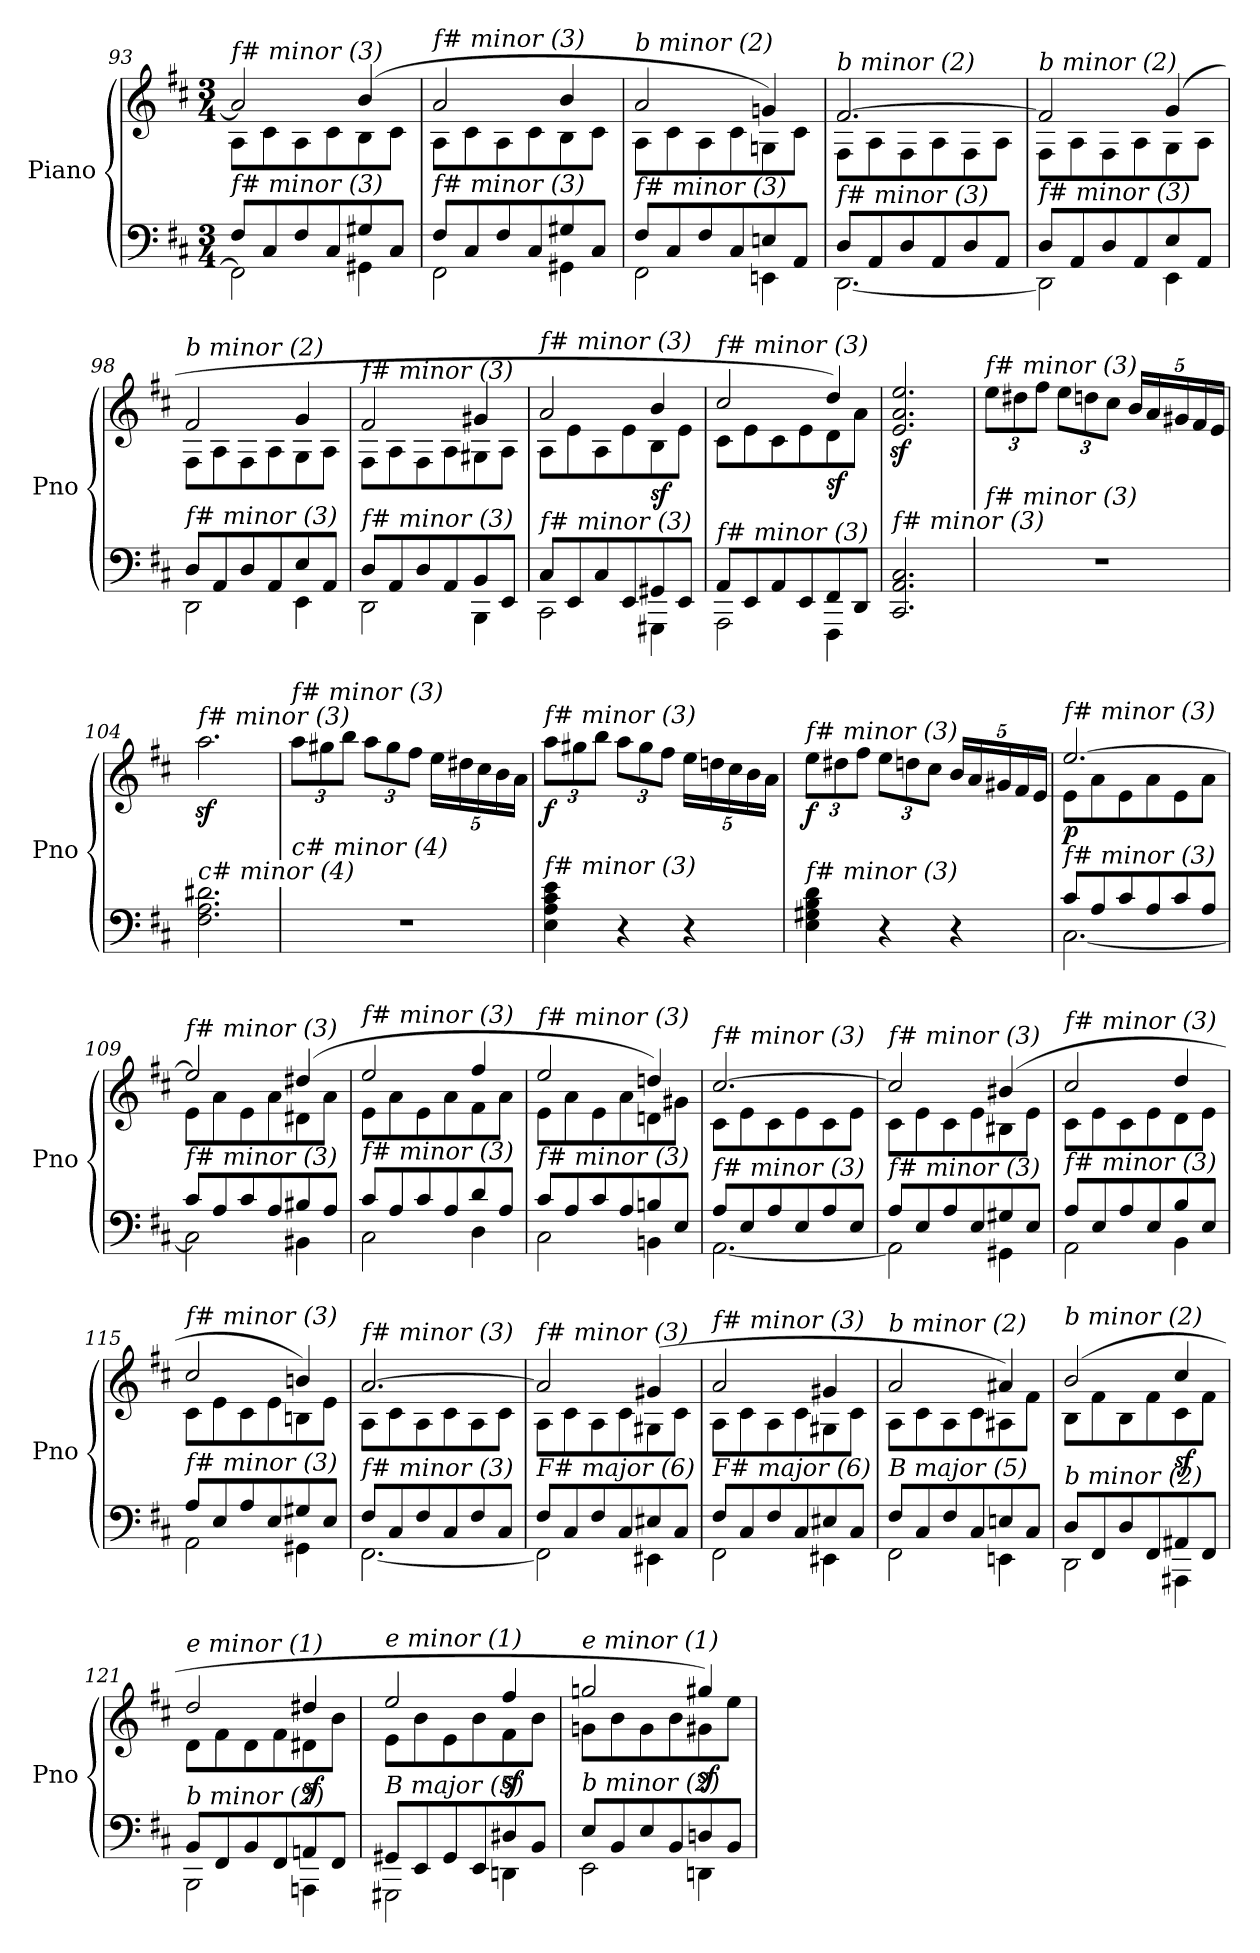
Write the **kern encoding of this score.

**kern	**kern	**dynam
*part1	*part1	*part1
*staff2	*staff1	*staff1/2
*I"Piano	*	*
*I'Pno	*	*
*clefF4	*clefG2	*
*k[f#c#]	*k[f#c#]	*
*M3/4	*M3/4	*
=93	=93	=93
*^	*^	*
!	!	!LO:TX:i:t=f# minor (3)	!	!
!LO:TX:i:t=f# minor (3)	!	!	!	!
8F#/L	2FF#\]	2a/]	8A\L	.
8C#/	.	.	8c#\	.
8F#/	.	.	8A\	.
8C#/	.	.	8c#\	.
8G#X/	4GG#X\	(4b/	8B\	.
8C#/J	.	.	8c#\J	.
=94	=94	=94	=94	=94
!	!	!LO:TX:i:t=f# minor (3)	!	!
!LO:TX:i:t=f# minor (3)	!	!	!	!
8F#/L	2FF#\	2a/	8A\L	.
8C#/	.	.	8c#\	.
8F#/	.	.	8A\	.
8C#/	.	.	8c#\	.
8G#X/	4GG#X\	4b/	8B\	.
8C#/J	.	.	8c#\J	.
!!LO:LB:g=z	!!
=95	=95	=95	=95	=95
!	!	!LO:TX:i:t=b minor (2)	!	!
!LO:TX:i:t=f# minor (3)	!	!	!	!
8F#/L	2FF#\	2a/	8A\L	.
8C#/	.	.	8c#\	.
8F#/	.	.	8A\	.
8C#/	.	.	8c#\	.
8En/	4EEn\	4gn/)	8Gn\	.
8AA/J	.	.	8c#\J	.
=96	=96	=96	=96	=96
!	!	!LO:TX:i:t=b minor (2)	!	!
!LO:TX:i:t=f# minor (3)	!	!	!	!
8D/L	[2.DD\	[2.f#/	8F#\L	.
8AA/	.	.	8A\	.
!	!	!	!	!LO:DY:a
8D/	.	.	8F#\	other-dynamics
8AA/	.	.	8A\	.
8D/	.	.	8F#\	.
8AA/J	.	.	8A\J	.
=97	=97	=97	=97	=97
!	!	!LO:TX:i:t=b minor (2)	!	!
!LO:TX:i:t=f# minor (3)	!	!	!	!
8D/L	2DD\]	2f#/]	8F#\L	.
8AA/	.	.	8A\	.
8D/	.	.	8F#\	.
8AA/	.	.	8A\	.
8E/	4EE\	(4g/	8G\	.
8AA/J	.	.	8A\J	.
=98	=98	=98	=98	=98
!	!	!LO:TX:i:t=b minor (2)	!	!
!LO:TX:i:t=f# minor (3)	!	!	!	!
8D/L	2DD\	2f#/	8F#\L	.
8AA/	.	.	8A\	.
8D/	.	.	8F#\	.
8AA/	.	.	8A\	.
8E/	4EE\	4g/	8G\	.
8AA/J	.	.	8A\J	.
=99	=99	=99	=99	=99
!	!	!LO:TX:i:t=f# minor (3)	!	!
!LO:TX:i:t=f# minor (3)	!	!	!	!
8D/L	2DD\	2f#/	8F#\L	.
8AA/	.	.	8A\	.
8D/	.	.	8F#\	.
8AA/	.	.	8A\	.
!	!	!	!	!LO:DY:b=2
!	!	!	!	!LO:DY:n=1:a
8BB/	4BBB\	4g#X/	8G#X\	sf sf
8EE/J	.	.	8A\J	.
!!LO:LB:g=z	!!
=100	=100	=100	=100	=100
!	!	!LO:TX:i:t=f# minor (3)	!	!
!LO:TX:i:t=f# minor (3)	!	!	!	!
8C#/L	2CC#\	2a/	8A\L	.
8EE/	.	.	8e\	.
8C#/	.	.	8A\	.
8EE/	.	.	8e\	.
!	!	!	!	!LO:DY:b
8GG#X/	4GGG#X\	4b/	8B\	sf
8EE/J	.	.	8e\J	.
=101	=101	=101	=101	=101
!	!	!LO:TX:i:t=f# minor (3)	!	!
!LO:TX:i:t=f# minor (3)	!	!	!	!
8AA/L	2AAA\	2cc#/	8c#\L	.
8EE/	.	.	8e\	.
8AA/	.	.	8c#\	.
8EE/	.	.	8e\	.
!	!	!	!	!LO:DY:b
8FF#/	4FFF#\	4dd/)	8d\	sf
8DD/J	.	.	8a\J	.
*v	*v	*	*	*
=102	=102	=102	=102
!	!LO:TX:i:t=f# minor (3)	!	!
!LO:TX:i:t=f# minor (3)	!	!	!
*	*v	*v	*
2.CC#/ 2.AA/ 2.C#/	2.e/z< 2.a/z< 2.ee/z<	.
=103	=103	=103
*	*Xbrackettup	*
!	!LO:TX:i:t=f# minor (3)	!
!LO:TX:i:t=f# minor (3)	!	!
2.r	12ee\L	.
.	12dd#X\	.
.	12ff#\J	.
.	12ee\L	.
.	12ddn\	.
.	12cc#\J	.
.	20b/LL	.
.	20a/	.
.	20g#X/	.
.	20f#/	.
.	20e/JJ	.
=104	=104	=104
!	!LO:TX:i:t=f# minor (3)	!
!LO:TX:i:t=c# minor (4)	!	!
2.F#\ 2.A\ 2.d#X\	2.aaz<\	.
=105	=105	=105
!	!LO:TX:i:t=f# minor (3)	!
!LO:TX:i:t=c# minor (4)	!	!
2.r	12aa\L	.
.	12gg#X\	.
.	12bb\J	.
.	12aa\L	.
.	12gg#\	.
.	12ff#\J	.
.	20ee\LL	.
.	20dd#X\	.
.	20cc#\	.
.	20b\	.
.	20a\JJ	.
!!LO:LB:g=z
=106	=106	=106
!	!LO:TX:i:t=f# minor (3)	!
!LO:TX:i:t=f# minor (3)	!	!
!	!	!LO:DY:b
4E\ 4A\ 4c#\ 4e\	12aa\L	f
.	12gg#X\	.
.	12bb\J	.
4r	12aa\L	.
.	12gg#\	.
.	12ff#\J	.
4r	20ee\LL	.
.	20ddn\	.
.	20cc#\	.
.	20b\	.
.	20a\JJ	.
=107	=107	=107
!	!LO:TX:i:t=f# minor (3)	!
!LO:TX:i:t=f# minor (3)	!	!
!	!	!LO:DY:b
4E\ 4G#X\ 4B\ 4d\	12ee\L	f
.	12dd#X\	.
.	12ff#\J	.
4r	12ee\L	.
.	12ddn\	.
.	12cc#\J	.
4r	20b/LL	.
.	20a/	.
.	20g#X/	.
.	20f#/	.
.	20e/JJ	.
=108	=108	=108
*^	*^	*
!	!	!LO:TX:i:t=f# minor (3)	!	!
!LO:TX:i:t=f# minor (3)	!	!	!	!
!	!	!	!	!LO:DY:b
8c#/L	[2.C#\	[2.ee/	8e\L	p
8A/	.	.	8a\	.
8c#/	.	.	8e\	.
8A/	.	.	8a\	.
8c#/	.	.	8e\	.
8A/J	.	.	8a\J	.
=109	=109	=109	=109	=109
!	!	!LO:TX:i:t=f# minor (3)	!	!
!LO:TX:i:t=f# minor (3)	!	!	!	!
8c#/L	2C#\]	2ee/]	8e\L	.
8A/	.	.	8a\	.
8c#/	.	.	8e\	.
8A/	.	.	8a\	.
8B#X/	4BB#X\	(4dd#X/	8d#X\	.
8A/J	.	.	8a\J	.
=110	=110	=110	=110	=110
!	!	!LO:TX:i:t=f# minor (3)	!	!
!LO:TX:i:t=f# minor (3)	!	!	!	!
8c#/L	2C#\	2ee/	8e\L	.
8A/	.	.	8a\	.
8c#/	.	.	8e\	.
8A/	.	.	8a\	.
8d/	4D\	4ff#/	8f#\	.
8A/J	.	.	8a\J	.
!!LO:LB:g=z	!!
=111	=111	=111	=111	=111
!	!	!LO:TX:i:t=f# minor (3)	!	!
!LO:TX:i:t=f# minor (3)	!	!	!	!
8c#/L	2C#\	2ee/	8e\L	.
8A/	.	.	8a\	.
8c#/	.	.	8e\	.
8A/	.	.	8a\	.
8Bn/	4BBn\	4ddn/)	8dn\	.
8E/J	.	.	8g#X\J	.
=112	=112	=112	=112	=112
!	!	!LO:TX:i:t=f# minor (3)	!	!
!LO:TX:i:t=f# minor (3)	!	!	!	!
8A/L	[2.AA\	[2.cc#/	8c#\L	.
8E/	.	.	8e\	.
8A/	.	.	8c#\	.
8E/	.	.	8e\	.
8A/	.	.	8c#\	.
8E/J	.	.	8e\J	.
=113	=113	=113	=113	=113
!	!	!LO:TX:i:t=f# minor (3)	!	!
!LO:TX:i:t=f# minor (3)	!	!	!	!
8A/L	2AA\]	2cc#/]	8c#\L	.
8E/	.	.	8e\	.
8A/	.	.	8c#\	.
8E/	.	.	8e\	.
8G#X/	4GG#X\	(4b#X/	8B#X\	.
8E/J	.	.	8e\J	.
=114	=114	=114	=114	=114
!	!	!LO:TX:i:t=f# minor (3)	!	!
!LO:TX:i:t=f# minor (3)	!	!	!	!
8A/L	2AA\	2cc#/	8c#\L	.
8E/	.	.	8e\	.
8A/	.	.	8c#\	.
8E/	.	.	8e\	.
8B/	4BB\	4dd/	8d\	.
8E/J	.	.	8e\J	.
=115	=115	=115	=115	=115
!	!	!LO:TX:i:t=f# minor (3)	!	!
!LO:TX:i:t=f# minor (3)	!	!	!	!
8A/L	2AA\	2cc#/	8c#\L	.
8E/	.	.	8e\	.
8A/	.	.	8c#\	.
8E/	.	.	8e\	.
8G#X/	4GG#X\	4bn/)	8Bn\	.
8E/J	.	.	8e\J	.
=116	=116	=116	=116	=116
!	!	!LO:TX:i:t=f# minor (3)	!	!
!LO:TX:i:t=f# minor (3)	!	!	!	!
8F#/L	[2.FF#\	[2.a/	8A\L	.
8C#/	.	.	8c#\	.
8F#/	.	.	8A\	.
!	!	!	!	!LO:DY:a
8C#/	.	.	8c#\	other-dynamics
8F#/	.	.	8A\	.
8C#/J	.	.	8c#\J	.
!!LO:LB:g=z	!!
=117	=117	=117	=117	=117
!	!	!LO:TX:i:t=f# minor (3)	!	!
!LO:TX:i:t=F# major (6)	!	!	!	!
8F#/L	2FF#\]	2a/]	8A\L	.
8C#/	.	.	8c#\	.
8F#/	.	.	8A\	.
8C#/	.	.	8c#\	.
8E#X/	4EE#X\	(4g#X/	8G#X\	.
8C#/J	.	.	8c#\J	.
=118	=118	=118	=118	=118
!	!	!LO:TX:i:t=f# minor (3)	!	!
!LO:TX:i:t=F# major (6)	!	!	!	!
8F#/L	2FF#\	2a/	8A\L	.
8C#/	.	.	8c#\	.
8F#/	.	.	8A\	.
8C#/	.	.	8c#\	.
8E#X/	4EE#X\	4g#X/	8G#X\	.
8C#/J	.	.	8c#\J	.
=119	=119	=119	=119	=119
!	!	!LO:TX:i:t=b minor (2)	!	!
!LO:TX:i:t=B major (5)	!	!	!	!
8F#/L	2FF#\	2a/	8A\L	.
8C#/	.	.	8c#\	.
8F#/	.	.	8A\	.
8C#/	.	.	8c#\	.
8En/	4EEn\	4a#X/)	8A#X\	.
8C#/J	.	.	8f#\J	.
=120	=120	=120	=120	=120
!	!	!LO:TX:i:t=b minor (2)	!	!
!LO:TX:i:t=b minor (2)	!	!	!	!
8D/L	2DD\	(2b/	8B\L	.
8FF#/	.	.	8f#\	.
8D/	.	.	8B\	.
8FF#/	.	.	8f#\	.
!	!	!	!	!LO:DY:b
8AA#X/	4AAA#X\	4cc#/	8c#\	sf
8FF#/J	.	.	8f#\J	.
=121	=121	=121	=121	=121
!	!	!LO:TX:i:t=e minor (1)	!	!
!LO:TX:i:t=b minor (2)	!	!	!	!
8BB/L	2BBB\	2dd/	8d\L	.
8FF#/	.	.	8f#\	.
8BB/	.	.	8d\	.
8FF#/	.	.	8f#\	.
!	!	!	!	!LO:DY:b
8AAn/	4AAAn\	4dd#X/	8d#X\	sf
8FF#/J	.	.	8b\J	.
=122	=122	=122	=122	=122
!	!	!LO:TX:i:t=e minor (1)	!	!
!LO:TX:i:t=B major (5)	!	!	!	!
8GG#X/L	2GGG#X\	2ee/	8e\L	.
8EE/	.	.	8b\	.
8GG#/	.	.	8e\	.
8EE/	.	.	8b\	.
!	!	!	!	!LO:DY:b
8D#X/	4DDn\	4ff#/	8f#\	sf
8BB/J	.	.	8b\J	.
!!LO:PB:g=z	!!
=123	=123	=123	=123	=123
!	!	!LO:TX:i:t=e minor (1)	!	!
!LO:TX:i:t=b minor (2)	!	!	!	!
8E/L	2EE\	2ggn/	8gn\L	.
8BB/	.	.	8b\	.
8E/	.	.	8g\	.
8BB/	.	.	8b\	.
!	!	!	!	!LO:DY:b
8Dn/	4DDn\	4gg#X/)	8g#X\	sf
8BB/J	.	.	8ee\J	.
*v	*v	*	*	*
*	*v	*v	*
=	=	=
*-	*-	*-
